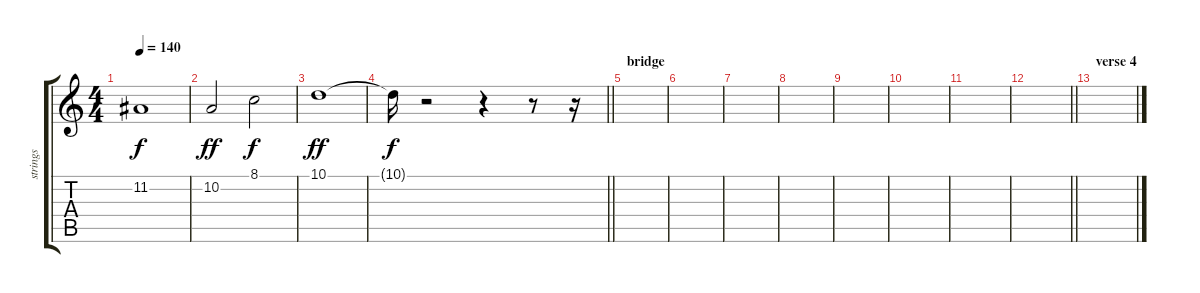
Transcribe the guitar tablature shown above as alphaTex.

\track ("strings" "strings") {instrument synthstrings2}
\staff {score tabs}
\tuning (E4 B3 G3 D3 A2 E2) {hide}
\ts (4 4)
\tempo 140
\clef g2
\ks c
11.2.1{dy f} |
10.2.2{dy ff} 8.1.2{dy f} |
10.1.1{dy ff} |
\barLineRight lightlight
10.1{t}.16{dy f} r.2 r.4 r.8 r.16 |
\section ("" "bridge")
|
|
|
|
|
|
|
\barLineRight lightlight
|
\section ("" "verse 4")
